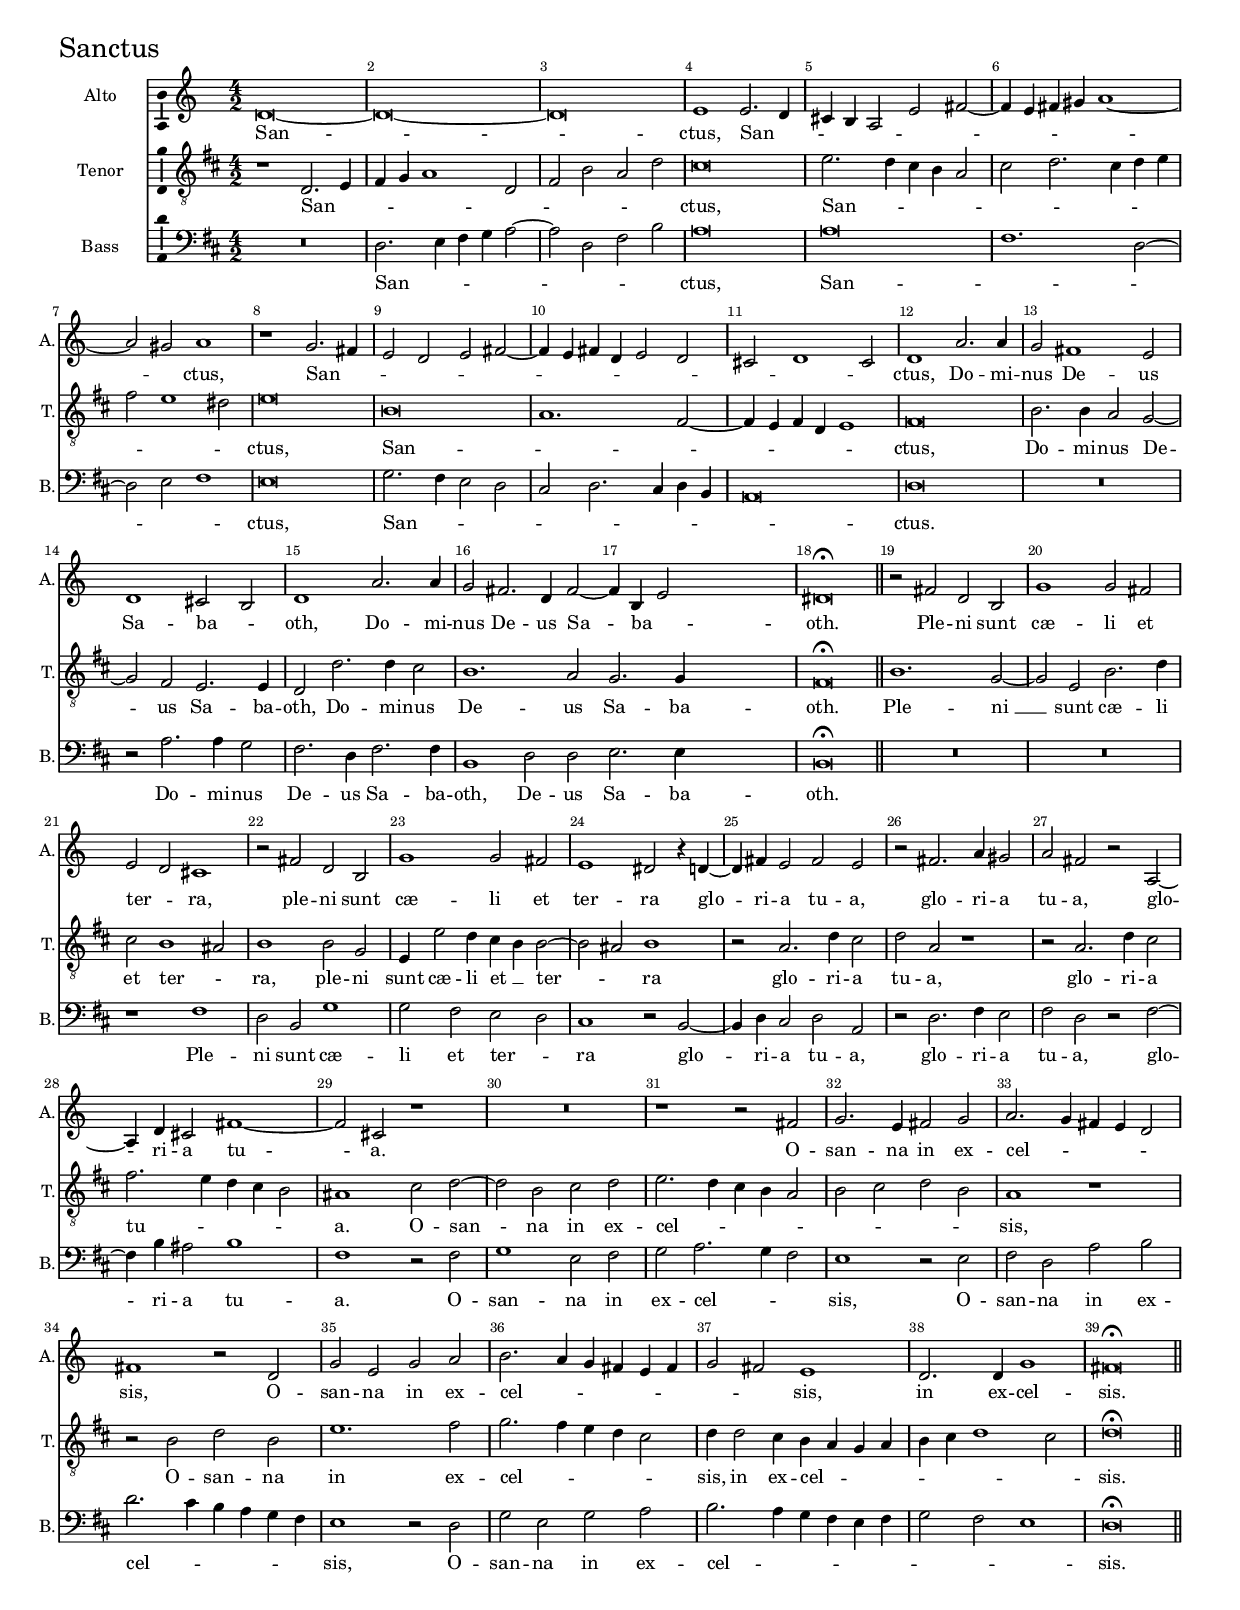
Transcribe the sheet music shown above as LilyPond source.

\version "2.18.2"

\include "common.ly"

sanctusAltoNotes =  \relative fis' {
  % Permit first bar number to be printed
  \bar ""

    \numericTimeSignature\time 4/2  
    d\breve ~ | % 284
    d\breve ~ | % 285
    d\breve | % 286
    e1 e2. d4 | % 287
    cis4 b4 a2 e'2 fis2 ~ | % 288
    fis4 e4 fis4 gis4 a1 ~ | % 289
    a2 gis2 a1 | \barNumberCheck #8
    r1 g2. fis4 | % 291
    e2 d2 e2 fis2 ~ | % 292
    fis4 e4 fis4 d4 e2 d2 | % 293
    cis2 d1 cis2 | % 294
    d1 a'2. a4 | % 295
    g2 fis1 e2 | % 296
    d1 cis2 b2 | % 297
    d1 a'2. a4 | % 298
    g2 fis2. d4 fis2 ~ \bar ":"
    fis4 b,4 e2 s1 | \barNumberCheck #18
    dis\breve ^\fermata \bar "||"
    r2 fis2 d2 b2 | % 302
    g'1 g2 fis2 | % 303
    e2 d2 cis1 | % 304
    r2 fis2 d2 b2 | % 305
    g'1 g2 fis2 | % 306
    e1 dis2 r4 d4 ~ | % 307
    d4 fis4 e2 fis2 e2 | % 308
    r2 fis2. a4 gis2 | % 309
    a2 fis2 r2 a,2 ~ | \barNumberCheck #28
    a4 d4 cis2 fis1 ~ | % 311
    fis2 cis2 r1 | % 312
    R1*2 | % 313
    r1 r2 fis2 | % 314
    g2. e4 fis2 g2 | % 315
    a2. g4 fis4 e4 d2 | % 316
    fis1 r2 d2 | % 317
    g2 e2 g2 a2 | % 318
    b2. a4 g4 fis4 e4 fis4 | % 319
    g2 fis2 e1 | \barNumberCheck #38
    d2. d4 g1 | % 321
    fis\breve ^\fermata \bar "||"
}

sanctusAltoLyrics = \lyricmode { 
    San -- "ctus," San -- _
    _ _ _ _ _ _ _ _ _
    _ "ctus," San -- _ _ _ _ _ _
    _ _ _ _ _ _ _ "ctus," Do -- mi --
    nus De -- us Sa -- ba -- _ "oth," Do -- mi -- nus De -- us Sa
    -- ba -- _ "oth." Ple -- ni sunt "cæ" -- li et ter -- _
    "ra," ple -- ni sunt "cæ" -- li et ter -- ra glo -- ri -- a tu --
    "a," glo -- ri -- a tu -- "a," glo -- ri -- a tu -- "a." O -- san --
    na in ex -- cel -- _ _ _ _ "sis," O -- san -- na
    in ex -- cel -- _ _ _ _ _ _ _
    "sis," in ex -- cel -- "sis." 
    
}

sanctusTenorNotes =  \relative a {
    \clef "treble_8" \key d \major 
    \numericTimeSignature\time 4/2  r1 d,2. e4 | % 284
    fis4 g4 a1 d,2 | % 285
    fis2 b2 a2 d2 | % 286
    cis\breve | % 287
    e2. d4 cis4 b4 a2 | % 288
    cis2 d2. cis4 d4 e4 | % 289
    fis2 e1 dis2 | \barNumberCheck #8
    e\breve | % 291
    b\breve | % 292
    a1. fis2 ~ | % 293
    fis4 e4 fis4 d4 e1 | % 294
    fis\breve | % 295
    b2. b4 a2 g2 ~ | % 296
    g2 fis2 e2. e4 | % 297
    d2 d'2. d4 cis2 | % 298
    b1. a2 \bar ":"
    g2. g4 s1 | \barNumberCheck #18
    fis\breve ^\fermata \bar "||"
    b1. g2 ~ | % 302
    g2 e2 b'2. d4 | % 303
    cis2 b1 ais2 | % 304
    b1 b2 g2 | % 305
    e4 e'2 d4 cis4 b4 b2 ~ | % 306
    b2 ais2 b1 | % 307
    r2 a2. d4 cis2 | % 308
    d2 a2 r1 | % 309
    r2 a2. d4 cis2 | \barNumberCheck #28
    fis2. e4 d4 cis4 b2 | % 311
    ais1 cis2 d2 ~ | % 312
    d2 b2 cis2 d2 | % 313
    e2. d4 cis4 b4 a2 | % 314
    b2 cis2 d2 b2 | % 315
    a1 r1 | % 316
    r2 b2 d2 b2 | % 317
    e1. fis2 | % 318
    g2. fis4 e4 d4 cis2 | % 319
    d4 d2 cis4 b4 a4 g4 a4 | \barNumberCheck #38
    b4 cis4 d1 cis2 | % 321
    d\breve ^\fermata \bar "||"
}

sanctusTenorLyrics = \lyricmode { 
    San -- _ _ _ _ _ _ _ _
    _ "ctus," 
    San -- _ _ _ _ _ _
    _ _ _ _ _ _ "ctus," San -- _
    _ _ _ _ _ "ctus," Do -- mi -- nus De -- us
    Sa -- ba -- "oth," Do -- mi -- nus De -- us Sa -- ba -- "oth." Ple
    -- "ni " __ sunt "cæ" -- li et ter -- _ "ra," ple -- ni sunt
    "cæ" -- li "et " __ _ ter -- _ ra glo -- ri -- a tu --
    "a," glo -- ri -- a tu -- _ _ _ _ "a." O -- san
    -- na in ex -- cel -- _ _ _ _ _ _
    _ _ "sis," O -- san -- na in ex -- cel -- _ _
    _ _ "sis," in ex -- cel -- _ _ _ _
    _ _ _ "sis." 
    
}

sanctusBassNotes =  \relative d {
    \clef "bass" \key d \major 
    \numericTimeSignature\time 4/2  
    R1*2 | % 284
    d2. e4 fis4 g4 a2 ~ | % 285
    a2 d,2 fis2 b2 | % 286
    a\breve | % 287
    a\breve | % 288
    fis1. d2 ~ | % 289
    d2 e2 fis1 | \barNumberCheck #8
    e\breve | % 291
    g2. fis4 e2 d2 | % 292
    cis2 d2. cis4 d4 b4 | % 293
    a\breve | % 294
    d\breve | % 295
    R1*2 | % 296
    r2 a'2. a4 g2 | % 297
    fis2. d4 fis2. fis4 | % 298
    b,1 d2 d2 \bar ":"
    e2. e4 s1 | \barNumberCheck #18
    b\breve ^\fermata \bar "||"
    R1*4 | % 303
    r1 fis'1 | % 304
    d2 b2 g'1 | % 305
    g2 fis2 e2 d2 | % 306
    cis1 r2 b2 ~ | % 307
    b4 d4 cis2 d2 a2 | % 308
    r2 d2. fis4 e2 | % 309
    fis2 d2 r2 fis2 ~ | \barNumberCheck #28
    fis4 b4 ais2 b1 | % 311
    fis1 r2 fis2 | % 312
    g1 e2 fis2 | % 313
    g2 a2. g4 fis2 | % 314
    e1 r2 e2 | % 315
    fis2 d2 a'2 b2 | % 316
    d2. cis4 b4 a4 g4 fis4 | % 317
    e1 r2 d2 | % 318
    g2 e2 g2 a2 | % 319
    b2. a4 g4 fis4 e4 fis4 | \barNumberCheck #38
    g2 fis2 e1 | % 321
    d\breve ^\fermata \bar "||"
}

sanctusBassLyrics = \lyricmode { 
    San -- _ _ _ _ _ _
    _ "ctus," San -- _ _ _ _ "ctus," San --
    _ _ _ _ _ _ _ _ _
    "ctus." Do -- mi -- nus De -- us Sa -- ba -- "oth," De -- us Sa --
    ba -- "oth." Ple -- ni sunt "cæ" -- li et ter -- _ ra glo -- ri
    -- a tu -- "a," glo -- ri -- a tu -- "a," glo -- ri -- a tu -- "a."
    O -- san -- na in ex -- cel -- _ _ "sis," O -- san -- na
    in ex -- cel -- _ _ _ _ _ "sis," O -- san
    -- na in ex -- cel -- _ _ _ _ _ _
    _ _ "sis." 
    
}

%
% Sanctus
%
\bookpart{
\score {
    <<
        \new Staff <<
            \set Staff.instrumentName = "Alto"
            \set Staff.shortInstrumentName = "A."
            \context Staff << 
                \context Voice = "sanctusAlto" { \sanctusAltoNotes }
                \new Lyrics \lyricsto "sanctusAlto" \sanctusAltoLyrics
                >>
            >>
        
        \new Staff <<
            \set Staff.instrumentName = "Tenor"
            \set Staff.shortInstrumentName = "T."
            \context Staff << 
                \context Voice = "sanctusTenor" { \sanctusTenorNotes }
                \new Lyrics \lyricsto "sanctusTenor" \sanctusTenorLyrics
                >>
            >>
        
        \new Staff <<
            \set Staff.instrumentName = "Bass"
            \set Staff.shortInstrumentName = "B."
            \context Staff << 
                \context Voice = "sanctusBass" { \sanctusBassNotes }
                \new Lyrics \lyricsto "sanctusBass" \sanctusBassLyrics
                >>
            >>
        
    >>
    \header { piece = \markup{ \fontsize #4 "Sanctus" } }
    \layout {
      ragged-right = ##f
      % system-count = #1
      \override Score.BarNumber.break-visibility = ##(#f #t #t)
      \context {\Staff 
        \consists Ambitus_engraver 
      }
    }
  }
}